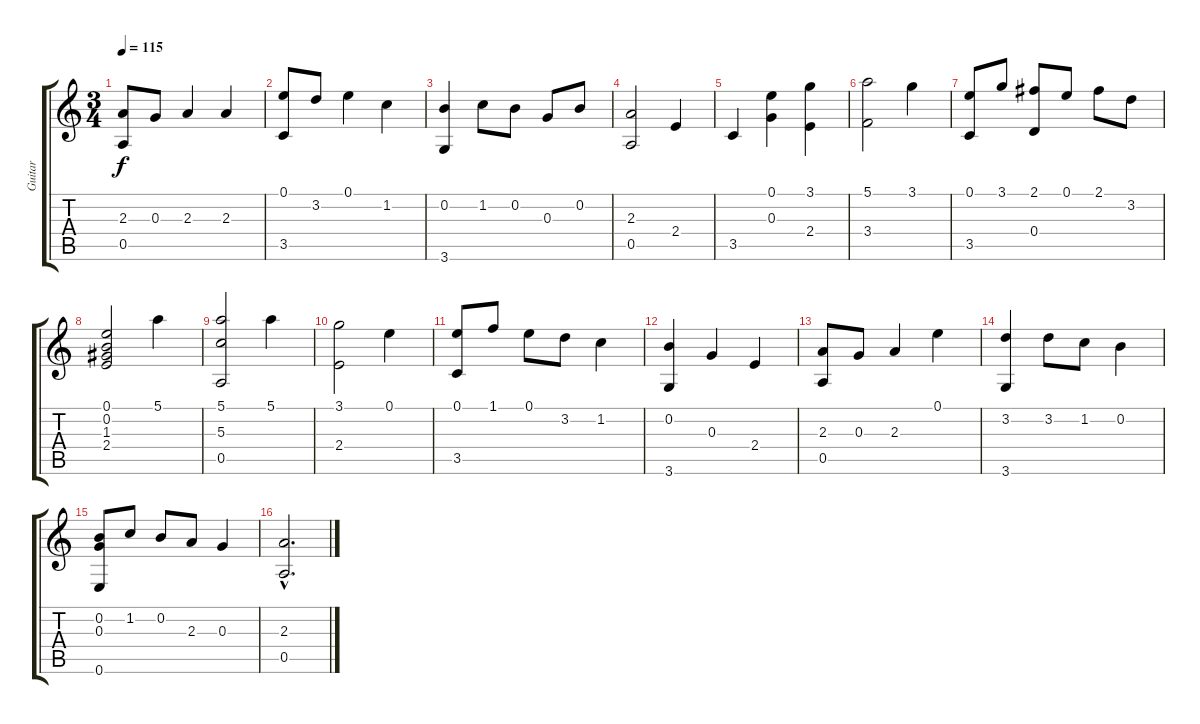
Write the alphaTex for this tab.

\track ("Guitar" "Guitar") {instrument acousticguitarnylon}
\staff {score tabs}
\tuning (E4 B3 G3 D3 A2 E2) {hide}
\ts (3 4)
\tempo 115
\clef g2
\ks c
(2.3 0.5).8{dy f} 0.3.8 2.3.4 2.3.4 |
(0.1 3.5).8 3.2.8 0.1.4 1.2.4 |
(0.2 3.6).4 1.2.8 0.2.8 0.3.8 0.2.8 |
(2.3 0.5).2 2.4.4 |
3.5.4 (0.1 0.3).4 (3.1 2.4).4 |
(5.1 3.4).2 3.1.4 |
(0.1 3.5).8 3.1.8 (2.1 0.4).8 0.1.8 2.1.8 3.2.8 |
(0.1 0.2 1.3 2.4).2 5.1.4 |
(5.1 5.3 0.5).2 5.1.4 |
(3.1 2.4).2 0.1.4 |
(0.1 3.5).8 1.1.8 0.1.8 3.2.8 1.2.4 |
(0.2 3.6).4 0.3.4 2.4.4 |
(2.3 0.5).8 0.3.8 2.3.4 0.1.4 |
(3.2 3.6).4 3.2.8 1.2.8 0.2.4 |
(0.2 0.3 0.6).8 1.2.8 0.2.8 2.3.8 0.3.4 |
(2.3{hac} 0.5{hac}).2{d}
